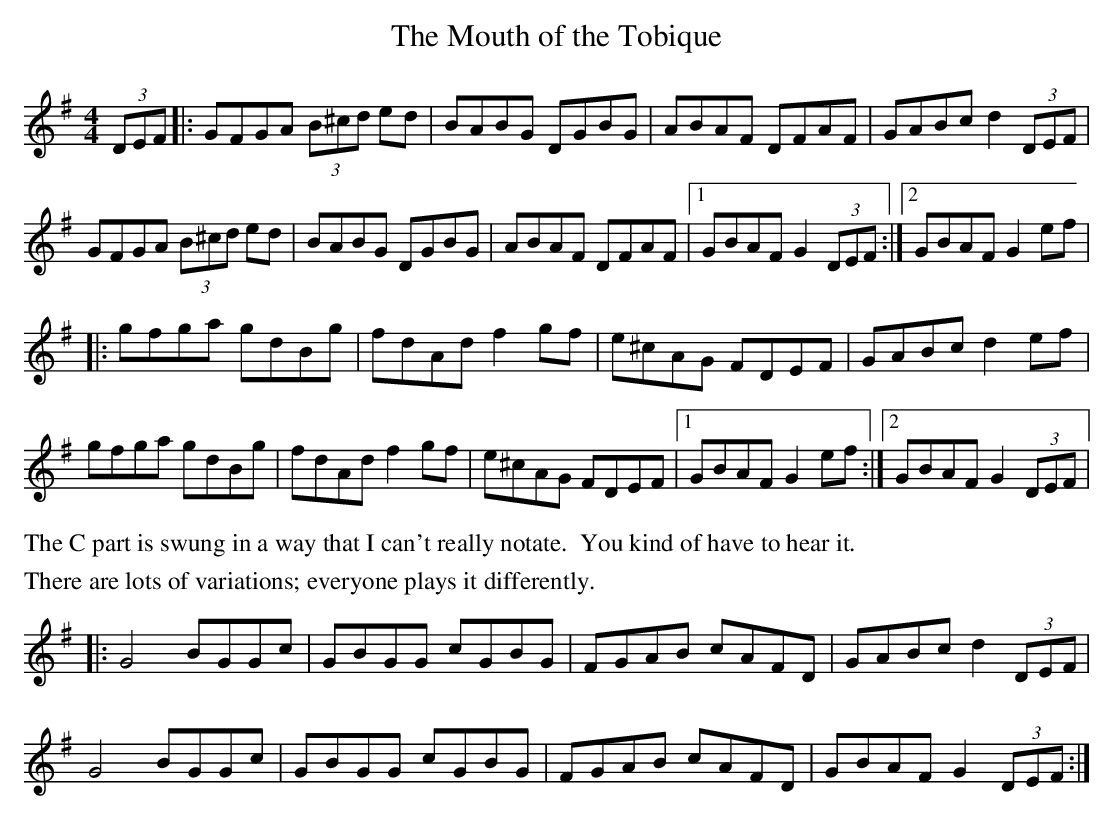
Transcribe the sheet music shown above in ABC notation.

X:1
T:The Mouth of the Tobique
M:4/4
L:1/8
K:G
(3DEF|:GFGA (3B^cd ed|BABG DGBG|ABAF DFAF|GABc d2(3DEF|
GFGA (3B^cd ed|BABG DGBG|ABAF DFAF|1 GBAF G2(3DEF:|2 GBAF G2ef|
|:gfga gdBg|fdAd f2gf|e^cAG FDEF|GABc d2ef|
gfga gdBg|fdAd f2gf|e^cAG FDEF|1 GBAF G2ef:|2 GBAF G2(3DEF|
%%text The C part is swung in a way that I can't really notate.  You kind of have to hear it.
%%text There are lots of variations; everyone plays it differently.
|:G4 kBGGkc|GkBGG kcGkBG|FGAB cAFD|GABc d2(3DEF|
G4 kBGGkc|GkBGG kcGkBG|FGAB cAFD|GBAF G2(3DEF:|
